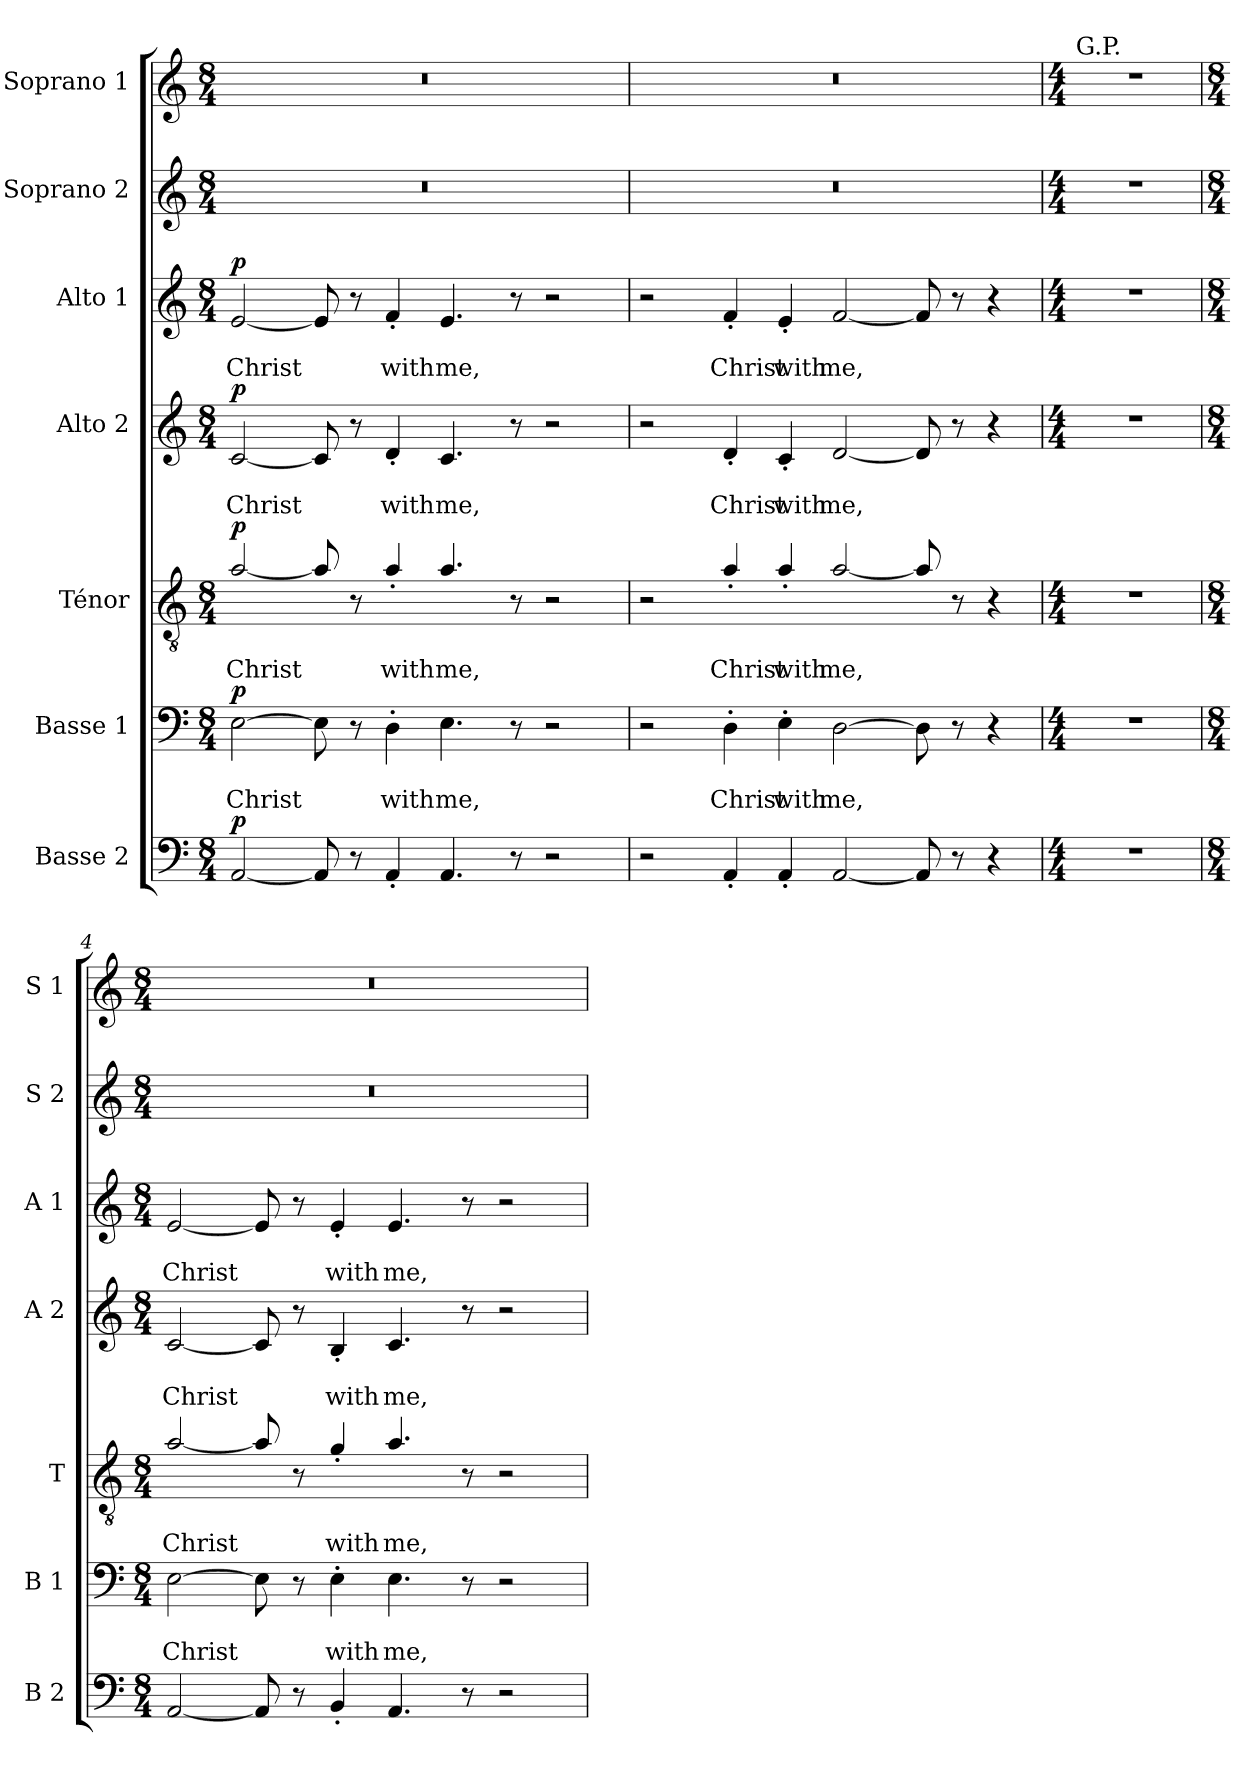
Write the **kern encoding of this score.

**kern	**dynam	**kern	**text	**text	**dynam	**kern	**text	**text	**dynam	**kern	**text	**text	**dynam	**kern	**text	**text	**dynam	**kern	**kern
*part7	*part7	*part6	*part6	*part6	*part6	*part5	*part5	*part5	*part5	*part4	*part4	*part4	*part4	*part3	*part3	*part3	*part3	*part2	*part1
*staff7	*staff7	*staff6	*staff6	*staff6	*staff6	*staff5	*staff5	*staff5	*staff5	*staff4	*staff4	*staff4	*staff4	*staff3	*staff3	*staff3	*staff3	*staff2	*staff1
*I"Basse 2	*	*I"Basse 1	*	*	*	*I"Ténor	*	*	*	*I"Alto 2	*	*	*	*I"Alto 1	*	*	*	*I"Soprano 2	*I"Soprano 1
*I'B 2	*	*I'B 1	*	*	*	*I'T	*	*	*	*I'A 2	*	*	*	*I'A 1	*	*	*	*I'S 2	*I'S 1
*clefF4	*	*clefF4	*	*	*	*clefGv2	*	*	*	*clefG2	*	*	*	*clefG2	*	*	*	*clefG2	*clefG2
*	*	*	*	*	*	*ITrd7c12	*	*	*	*	*	*	*	*	*	*	*	*	*
*k[]	*	*k[]	*	*	*	*k[]	*	*	*	*k[]	*	*	*	*k[]	*	*	*	*k[]	*k[]
*C:	*	*C:	*	*	*	*C:	*	*	*	*C:	*	*	*	*C:	*	*	*	*C:	*C:
*M8/4	*	*M8/4	*	*	*	*M8/4	*	*	*	*M8/4	*	*	*	*M8/4	*	*	*	*M8/4	*M8/4
=1	=1	=1	=1	=1	=1	=1	=1	=1	=1	=1	=1	=1	=1	=1	=1	=1	=1	=1	=1
!	!	!	!	!LO:LY:b	!	!	!	!	!	!	!	!	!	!	!	!	!	!	!
!	!	!	!	!	!	!	!	!LO:LY:b	!	!	!	!	!	!	!	!	!	!	!
!	!	!	!	!	!	!	!	!	!	!	!	!LO:LY:b	!	!	!	!	!	!	!
*MM72	*	*MM72	*	*	*	*MM72	*	*	*	*MM72	*	*	*	*MM72	*	*	*	*MM72	*MM72
!	!LO:DY:a	!	!	!	!LO:DY:a	!	!	!	!LO:DY:a	!	!	!	!LO:DY:a	!	!	!LO:LY:b	!LO:DY:a	!	!
[<2AA/	p	[>2E\	.	Christ	p	[<2A/	.	Christ	p	[<2c/	.	Christ	p	[<2e/	.	Christ	p	0r	0r
8AA/]	.	8E\]	.	.	.	8A/]	.	.	.	8c/]	.	.	.	8e/]	.	.	.	.	.
8r	.	8r	.	.	.	8r	.	.	.	8r	.	.	.	8r	.	.	.	.	.
!	!	!	!	!LO:LY:b	!	!	!	!	!	!	!	!	!	!	!	!	!	!	!
!	!	!	!	!	!	!	!	!LO:LY:b	!	!	!	!	!	!	!	!	!	!	!
!	!	!	!	!	!	!	!	!	!	!	!	!LO:LY:b	!	!	!	!	!	!	!
!	!	!	!	!	!	!	!	!	!	!	!	!	!	!	!	!LO:LY:b	!	!	!
4AA'</	.	4D'>\	.	with	.	4A'</	.	with	.	4d'</	.	with	.	4f'</	.	with	.	.	.
!	!	!	!	!LO:LY:b	!	!	!	!	!	!	!	!	!	!	!	!	!	!	!
!	!	!	!	!	!	!	!	!LO:LY:b	!	!	!	!	!	!	!	!	!	!	!
!	!	!	!	!	!	!	!	!	!	!	!	!LO:LY:b	!	!	!	!	!	!	!
!	!	!	!	!	!	!	!	!	!	!	!	!	!	!	!	!LO:LY:b	!	!	!
4.AA/	.	4.E\	.	me,	.	4.A/	.	me,	.	4.c/	.	me,	.	4.e/	.	me,	.	.	.
8r	.	8r	.	.	.	8r	.	.	.	8r	.	.	.	8r	.	.	.	.	.
2r	.	2r	.	.	.	2r	.	.	.	2r	.	.	.	2r	.	.	.	.	.
=2	=2	=2	=2	=2	=2	=2	=2	=2	=2	=2	=2	=2	=2	=2	=2	=2	=2	=2	=2
2r	.	2r	.	.	.	2r	.	.	.	2r	.	.	.	2r	.	.	.	0r	0r
!	!	!	!	!LO:LY:b	!	!	!	!	!	!	!	!	!	!	!	!	!	!	!
!	!	!	!	!	!	!	!	!LO:LY:b	!	!	!	!	!	!	!	!	!	!	!
!	!	!	!	!	!	!	!	!	!	!	!	!LO:LY:b	!	!	!	!	!	!	!
!	!	!	!	!	!	!	!	!	!	!	!	!	!	!	!	!LO:LY:b	!	!	!
4AA'</	.	4D'>\	.	Christ	.	4A'</	.	Christ	.	4d'</	.	Christ	.	4f'</	.	Christ	.	.	.
!	!	!	!	!LO:LY:b	!	!	!	!	!	!	!	!	!	!	!	!	!	!	!
!	!	!	!	!	!	!	!	!LO:LY:b	!	!	!	!	!	!	!	!	!	!	!
!	!	!	!	!	!	!	!	!	!	!	!	!LO:LY:b	!	!	!	!	!	!	!
!	!	!	!	!	!	!	!	!	!	!	!	!	!	!	!	!LO:LY:b	!	!	!
4AA'</	.	4E'>\	.	with	.	4A'</	.	with	.	4c'</	.	with	.	4e'</	.	with	.	.	.
!	!	!	!	!LO:LY:b	!	!	!	!	!	!	!	!	!	!	!	!	!	!	!
!	!	!	!	!	!	!	!	!LO:LY:b	!	!	!	!	!	!	!	!	!	!	!
!	!	!	!	!	!	!	!	!	!	!	!	!LO:LY:b	!	!	!	!	!	!	!
!	!	!	!	!	!	!	!	!	!	!	!	!	!	!	!	!LO:LY:b	!	!	!
[<2AA/	.	[>2D\	.	me,	.	[<2A/	.	me,	.	[<2d/	.	me,	.	[<2f/	.	me,	.	.	.
8AA/]	.	8D\]	.	.	.	8A/]	.	.	.	8d/]	.	.	.	8f/]	.	.	.	.	.
8r	.	8r	.	.	.	8r	.	.	.	8r	.	.	.	8r	.	.	.	.	.
4r	.	4r	.	.	.	4r	.	.	.	4r	.	.	.	4r	.	.	.	.	.
=3	=3	=3	=3	=3	=3	=3	=3	=3	=3	=3	=3	=3	=3	=3	=3	=3	=3	=3	=3
*M4/4	*	*M4/4	*	*	*	*M4/4	*	*	*	*M4/4	*	*	*	*M4/4	*	*	*	*M4/4	*M4/4
!	!	!	!	!	!	!	!	!	!	!	!	!	!	!	!	!	!	!	!LO:TX:a:t=G.P.
1r	.	1r	.	.	.	1r	.	.	.	1r	.	.	.	1r	.	.	.	1r	1r
!!LO:PB:g=z
=4	=4	=4	=4	=4	=4	=4	=4	=4	=4	=4	=4	=4	=4	=4	=4	=4	=4	=4	=4
*M8/4	*	*M8/4	*	*	*	*M8/4	*	*	*	*M8/4	*	*	*	*M8/4	*	*	*	*M8/4	*M8/4
!	!	!	!	!LO:LY:b	!	!	!	!	!	!	!	!	!	!	!	!	!	!	!
!	!	!	!	!	!	!	!	!LO:LY:b	!	!	!	!	!	!	!	!	!	!	!
!	!	!	!	!	!	!	!	!	!	!	!	!LO:LY:b	!	!	!	!	!	!	!
!	!	!	!	!	!	!	!	!	!	!	!	!	!	!	!	!LO:LY:b	!	!	!
[<2AA/	.	[>2E\	.	Christ	.	[<2A/	.	Christ	.	[<2c/	.	Christ	.	[<2e/	.	Christ	.	0r	0r
8AA/]	.	8E\]	.	.	.	8A/]	.	.	.	8c/]	.	.	.	8e/]	.	.	.	.	.
8r	.	8r	.	.	.	8r	.	.	.	8r	.	.	.	8r	.	.	.	.	.
!	!	!	!	!LO:LY:b	!	!	!	!	!	!	!	!	!	!	!	!	!	!	!
!	!	!	!	!	!	!	!	!LO:LY:b	!	!	!	!	!	!	!	!	!	!	!
!	!	!	!	!	!	!	!	!	!	!	!	!LO:LY:b	!	!	!	!	!	!	!
!	!	!	!	!	!	!	!	!	!	!	!	!	!	!	!	!LO:LY:b	!	!	!
4BB'</	.	4E'>\	.	with	.	4G'</	.	with	.	4B'</	.	with	.	4e'</	.	with	.	.	.
!	!	!	!	!LO:LY:b	!	!	!	!	!	!	!	!	!	!	!	!	!	!	!
!	!	!	!	!	!	!	!	!LO:LY:b	!	!	!	!	!	!	!	!	!	!	!
!	!	!	!	!	!	!	!	!	!	!	!	!LO:LY:b	!	!	!	!	!	!	!
!	!	!	!	!	!	!	!	!	!	!	!	!	!	!	!	!LO:LY:b	!	!	!
4.AA/	.	4.E\	.	me,	.	4.A/	.	me,	.	4.c/	.	me,	.	4.e/	.	me,	.	.	.
8r	.	8r	.	.	.	8r	.	.	.	8r	.	.	.	8r	.	.	.	.	.
2r	.	2r	.	.	.	2r	.	.	.	2r	.	.	.	2r	.	.	.	.	.
=	=	=	=	=	=	=	=	=	=	=	=	=	=	=	=	=	=	=	=
*-	*-	*-	*-	*-	*-	*-	*-	*-	*-	*-	*-	*-	*-	*-	*-	*-	*-	*-	*-
